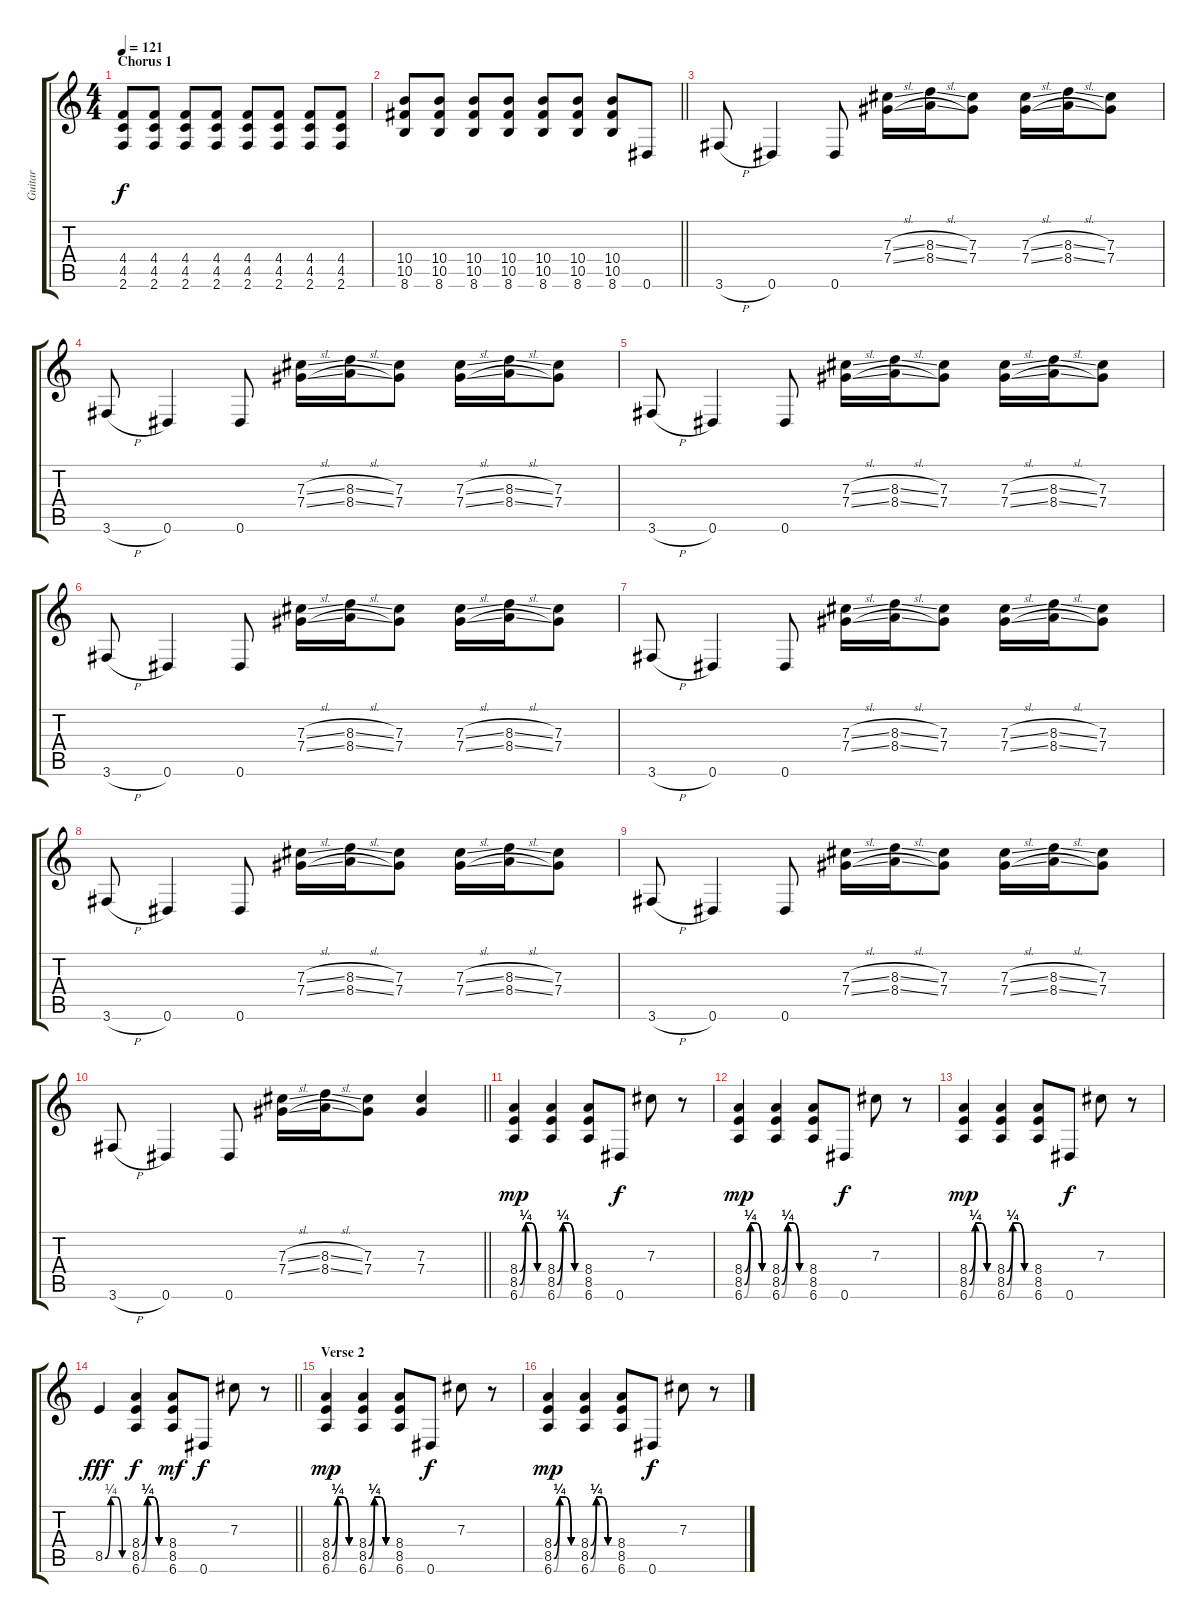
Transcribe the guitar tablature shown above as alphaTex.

\track ("Guitar" "Guitar") {instrument distortionguitar}
\staff {score tabs}
\tuning (Eb4 Bb3 Gb3 Db3 Ab2 Eb2) {hide}
\ts (4 4)
\section ("" "Chorus 1")
\tempo 121
\clef g2
\ks c
(4.4 4.5 2.6).8{dy f} (4.4 4.5 2.6).8 (4.4 4.5 2.6).8 (4.4 4.5 2.6).8 (4.4 4.5 2.6).8 (4.4 4.5 2.6).8 (4.4 4.5 2.6).8 (4.4 4.5 2.6).8 |
\barLineRight lightlight
(10.4 10.5 8.6).8 (10.4 10.5 8.6).8 (10.4 10.5 8.6).8 (10.4 10.5 8.6).8 (10.4 10.5 8.6).8 (10.4 10.5 8.6).8 (10.4 10.5 8.6).8 0.6.8 |
3.6{h}.8 0.6.4 0.6.8 (7.3{sl} 7.4{sl}).16 (8.3{sl} 8.4{sl}).16 (7.3 7.4).8 (7.3{sl} 7.4{sl}).16 (8.3{sl} 8.4{sl}).16 (7.3 7.4).8 |
3.6{h}.8 0.6.4 0.6.8 (7.3{sl} 7.4{sl}).16 (8.3{sl} 8.4{sl}).16 (7.3 7.4).8 (7.3{sl} 7.4{sl}).16 (8.3{sl} 8.4{sl}).16 (7.3 7.4).8 |
3.6{h}.8 0.6.4 0.6.8 (7.3{sl} 7.4{sl}).16 (8.3{sl} 8.4{sl}).16 (7.3 7.4).8 (7.3{sl} 7.4{sl}).16 (8.3{sl} 8.4{sl}).16 (7.3 7.4).8 |
3.6{h}.8 0.6.4 0.6.8 (7.3{sl} 7.4{sl}).16 (8.3{sl} 8.4{sl}).16 (7.3 7.4).8 (7.3{sl} 7.4{sl}).16 (8.3{sl} 8.4{sl}).16 (7.3 7.4).8 |
3.6{h}.8 0.6.4 0.6.8 (7.3{sl} 7.4{sl}).16 (8.3{sl} 8.4{sl}).16 (7.3 7.4).8 (7.3{sl} 7.4{sl}).16 (8.3{sl} 8.4{sl}).16 (7.3 7.4).8 |
3.6{h}.8 0.6.4 0.6.8 (7.3{sl} 7.4{sl}).16 (8.3{sl} 8.4{sl}).16 (7.3 7.4).8 (7.3{sl} 7.4{sl}).16 (8.3{sl} 8.4{sl}).16 (7.3 7.4).8 |
3.6{h}.8 0.6.4 0.6.8 (7.3{sl} 7.4{sl}).16 (8.3{sl} 8.4{sl}).16 (7.3 7.4).8 (7.3{sl} 7.4{sl}).16 (8.3{sl} 8.4{sl}).16 (7.3 7.4).8 |
\barLineRight lightlight
3.6{h}.8 0.6.4 0.6.8 (7.3{sl} 7.4{sl}).16 (8.3{sl} 8.4{sl}).16 (7.3 7.4).8 (7.3 7.4).4 |
(8.4{be (custom 0 0 15 1 30 1 45 0 60 0)} 8.5{be (custom 0 0 15 1 30 1 45 0 60 0)} 6.6{be (custom 0 0 15 1 30 1 45 0 60 0)}).4{dy mp} (8.4{be (custom 0 0 15 1 30 1 45 0 60 0)} 8.5{be (custom 0 0 15 1 30 1 45 0 60 0)} 6.6{be (custom 0 0 15 1 30 1 45 0 60 0)}).4 (8.4 8.5 6.6).8 0.6.8{dy f} 7.3.8 r.8 |
(8.4{be (custom 0 0 15 1 30 1 45 0 60 0)} 8.5{be (custom 0 0 15 1 30 1 45 0 60 0)} 6.6{be (custom 0 0 15 1 30 1 45 0 60 0)}).4{dy mp} (8.4{be (custom 0 0 15 1 30 1 45 0 60 0)} 8.5{be (custom 0 0 15 1 30 1 45 0 60 0)} 6.6{be (custom 0 0 15 1 30 1 45 0 60 0)}).4 (8.4 8.5 6.6).8 0.6.8{dy f} 7.3.8 r.8 |
(8.4{be (custom 0 0 15 1 30 1 45 0 60 0)} 8.5{be (custom 0 0 15 1 30 1 45 0 60 0)} 6.6{be (custom 0 0 15 1 30 1 45 0 60 0)}).4{dy mp} (8.4{be (custom 0 0 15 1 30 1 45 0 60 0)} 8.5{be (custom 0 0 15 1 30 1 45 0 60 0)} 6.6{be (custom 0 0 15 1 30 1 45 0 60 0)}).4 (8.4 8.5 6.6).8 0.6.8{dy f} 7.3.8 r.8 |
\barLineRight lightlight
8.5{be (custom 0 0 15 1 30 1 45 0 60 0)}.4{dy fff} (8.4{be (custom 0 0 15 1 30 1 45 0 60 0)} 8.5{be (custom 0 0 15 1 30 1 45 0 60 0)} 6.6{be (custom 0 0 15 1 30 1 45 0 60 0)}).4{dy f} (8.4 8.5 6.6).8{dy mf} 0.6.8{dy f} 7.3.8 r.8 |
\section ("" "Verse 2")
(8.4{be (custom 0 0 15 1 30 1 45 0 60 0)} 8.5{be (custom 0 0 15 1 30 1 45 0 60 0)} 6.6{be (custom 0 0 15 1 30 1 45 0 60 0)}).4{dy mp} (8.4{be (custom 0 0 15 1 30 1 45 0 60 0)} 8.5{be (custom 0 0 15 1 30 1 45 0 60 0)} 6.6{be (custom 0 0 15 1 30 1 45 0 60 0)}).4 (8.4 8.5 6.6).8 0.6.8{dy f} 7.3.8 r.8 |
(8.4{be (custom 0 0 15 1 30 1 45 0 60 0)} 8.5{be (custom 0 0 15 1 30 1 45 0 60 0)} 6.6{be (custom 0 0 15 1 30 1 45 0 60 0)}).4{dy mp} (8.4{be (custom 0 0 15 1 30 1 45 0 60 0)} 8.5{be (custom 0 0 15 1 30 1 45 0 60 0)} 6.6{be (custom 0 0 15 1 30 1 45 0 60 0)}).4 (8.4 8.5 6.6).8 0.6.8{dy f} 7.3.8 r.8
